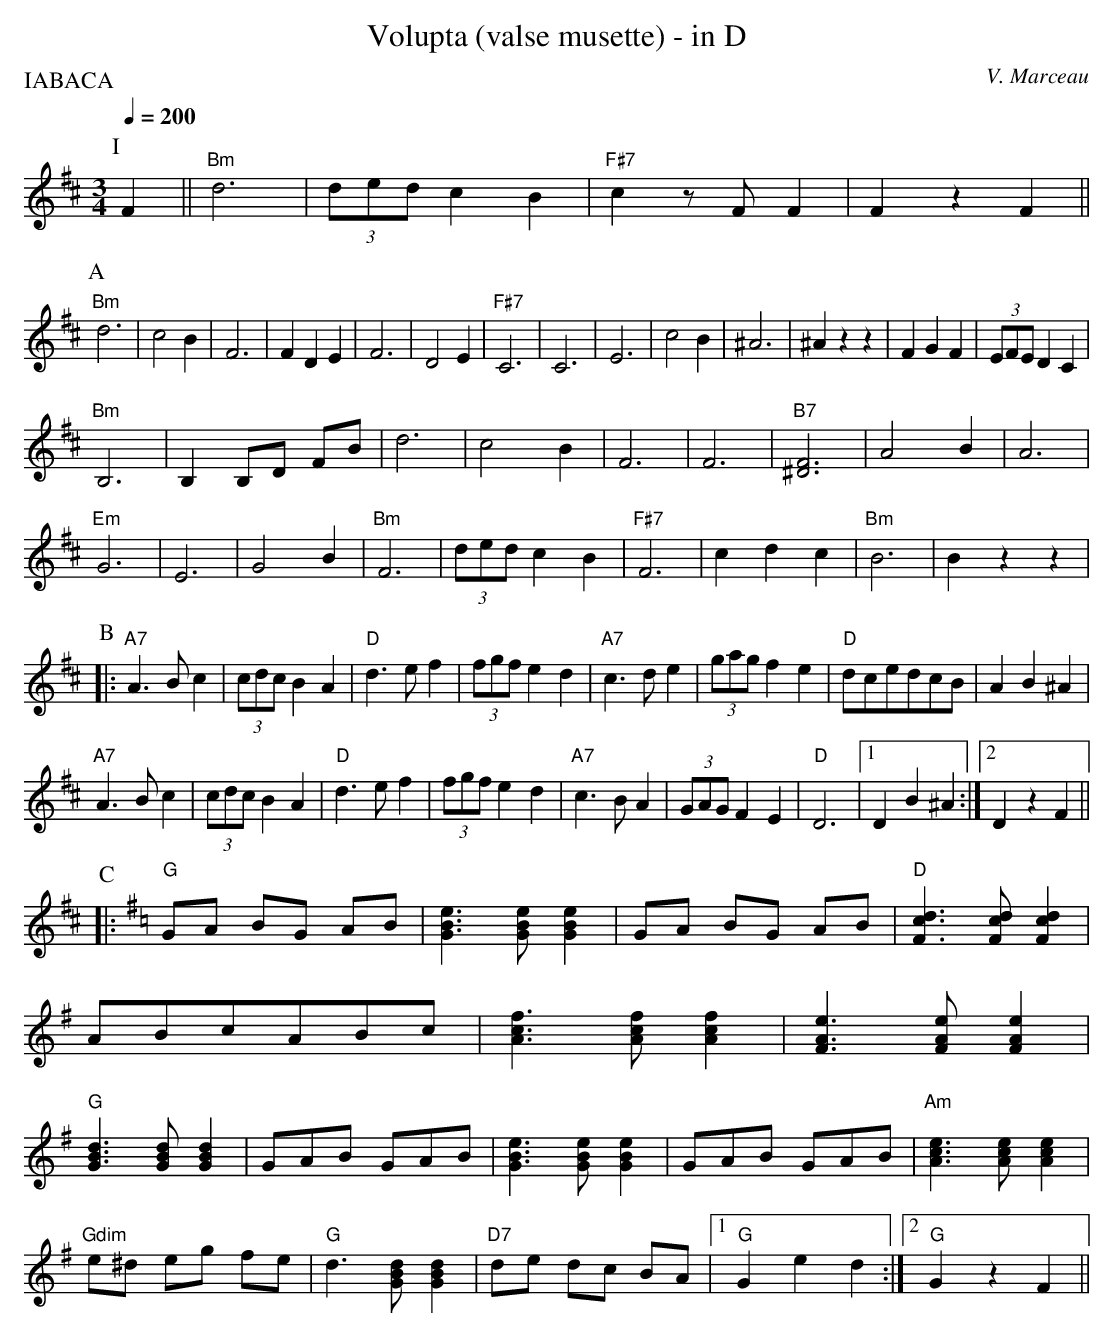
X:1
T:Volupta (valse musette) - in D
C:V. Marceau
Q:1/4=200
M:3/4
P:IABACA
K:D %Transposed from C
P:I
F2  ||"Bm"d6 |(3ded c2 B2 |"F#7"c2 z F F2 |F2 z2 F2 ||
P:A
"Bm"d6 |c4 B2 |F6 |F2 D2 E2 |F6 |D4 E2 |"F#7"C6 |\
C6 |E6 |c4 B2 |^A6 |^A2 z2 z2 |F2 G2 F2 |(3EFE D2 C2 |
"Bm"B,6 |B,2 B,D FB |d6 |c4 B2 |F6 |\
F6 |"B7"[F6^D6] |A4 B2 |A6 |
"Em"G6 |E6 |G4 B2 |"Bm"F6 |\
(3ded c2 B2 |"F#7"F6 |c2 d2 c2 |"Bm"B6 |B2 z2 z2 |
P:B
|:"A7"A3 B c2 |(3cdc B2 A2 |"D"d3 e f2 |\
(3fgf e2 d2 |"A7"c3 d e2 |(3gag f2 e2 |"D"dcedcB |A2 B2 ^A2 |
"A7"A3 B c2 |(3cdc B2 A2 |"D"d3 e f2 |\
(3fgf e2 d2 |"A7"c3 B A2 |(3GAG F2 E2 |"D"D6 |1D2 B2 ^A2 :|2D2 z2 F2 ||
P:C
K:G
|:"G"GA BG AB |[e3B3G3] [eBG] [e2B2G2] |GA BG AB |"D"[d3c3F3] [dcF] [d2c2F2] |
ABcABc |[f3c3A3] [fcA] [f2c2A2] |[e3A3F3] [eAF] [e2A2F2] |
"G"[d3B3G3] [dBG] [d2B2G2] |GAB GAB|[e3G3B3] [eGB] [e2G2B2] |\
GAB GAB|"Am"[e3c3A3] [ecA] [e2c2A2] |
"Gdim"e^d eg fe |"G"d3 [dBG] [d2B2G2] |\
"D7"de dc BA |1"G"G2 e2 d2 :|2"G"G2 z2 F2||
